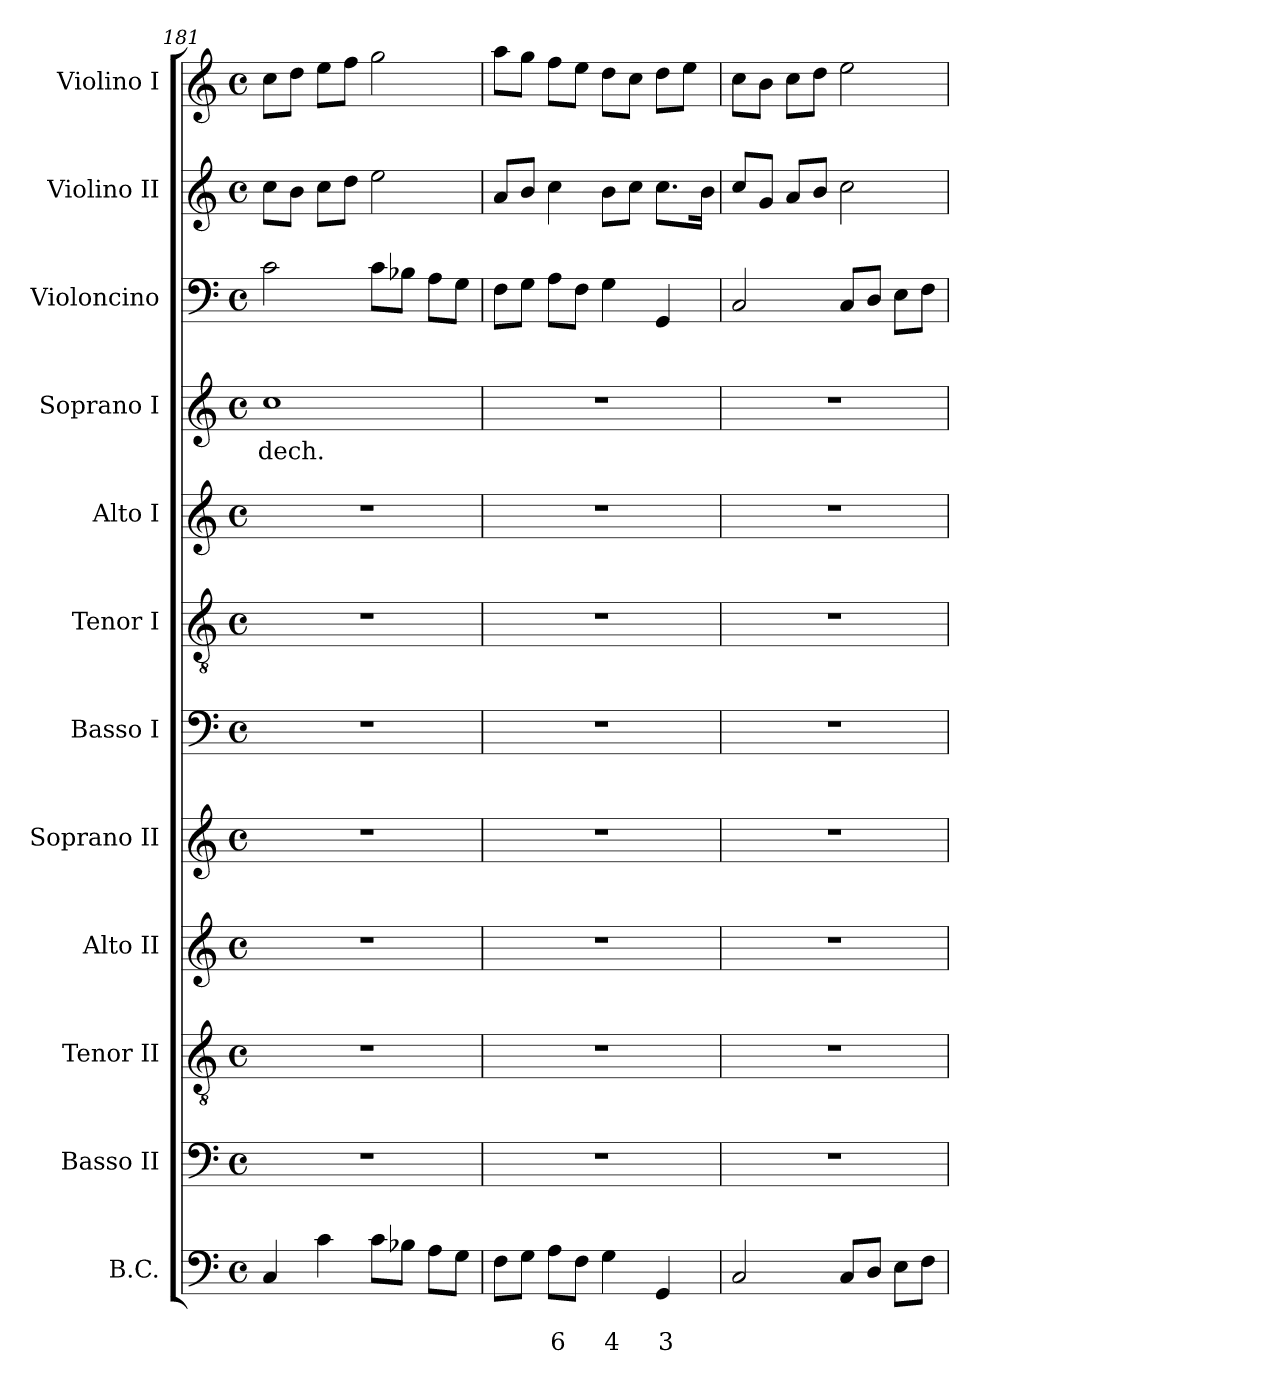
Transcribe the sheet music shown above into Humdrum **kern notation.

**kern	**text	**text	**kern	**kern	**kern	**kern	**kern	**kern	**kern	**kern	**text	**kern	**kern	**kern
*part12	*part12	*part12	*part11	*part10	*part9	*part8	*part7	*part6	*part5	*part4	*part4	*part3	*part2	*part1
*staff12	*staff12	*staff12	*staff11	*staff10	*staff9	*staff8	*staff7	*staff6	*staff5	*staff4	*staff4	*staff3	*staff2	*staff1
*I"B.C.	*	*	*I"Basso II	*I"Tenor II	*I"Alto II	*I"Soprano II	*I"Basso I	*I"Tenor I	*I"Alto I	*I"Soprano I	*	*I"Violoncino	*I"Violino II	*I"Violino I
*I'BC	*	*	*I'B 2	*I'T 2	*I'A 2	*I'S 2	*I'B 1	*I'T 1	*I'A 1	*I'S 1	*	*I'Vc.	*I'Vln. II	*I'Vln. I
*clefF4	*	*	*clefF4	*clefGv2	*clefG2	*clefG2	*clefF4	*clefGv2	*clefG2	*clefG2	*	*clefF4	*clefG2	*clefG2
*k[]	*	*	*k[]	*k[]	*k[]	*k[]	*k[]	*k[]	*k[]	*k[]	*	*k[]	*k[]	*k[]
*C:	*	*	*C:	*C:	*C:	*C:	*C:	*C:	*C:	*C:	*	*C:	*C:	*C:
*M4/4	*	*	*M4/4	*M4/4	*M4/4	*M4/4	*M4/4	*M4/4	*M4/4	*M4/4	*	*M4/4	*M4/4	*M4/4
*met(c)	*	*	*met(c)	*met(c)	*met(c)	*met(c)	*met(c)	*met(c)	*met(c)	*met(c)	*	*met(c)	*met(c)	*met(c)
=181	=181	=181	=181	=181	=181	=181	=181	=181	=181	=181	=181	=181	=181	=181
!	!	!	!	!	!	!	!	!	!	!	!LO:LY:b	!	!	!
4C/	.	.	1r	1r	1r	1r	1r	1r	1r	1cc	-dech.	2c\	8cc\L	8cc\L
.	.	.	.	.	.	.	.	.	.	.	.	.	8b\J	8dd\J
4c\	.	.	.	.	.	.	.	.	.	.	.	.	8cc\L	8ee\L
.	.	.	.	.	.	.	.	.	.	.	.	.	8dd\J	8ff\J
8c\L	.	.	.	.	.	.	.	.	.	.	.	8c\L	2ee\	2gg\
8B-X\J	.	.	.	.	.	.	.	.	.	.	.	8B-X\J	.	.
8A\L	.	.	.	.	.	.	.	.	.	.	.	8A\L	.	.
8G\J	.	.	.	.	.	.	.	.	.	.	.	8G\J	.	.
=182	=182	=182	=182	=182	=182	=182	=182	=182	=182	=182	=182	=182	=182	=182
8F\L	.	.	1r	1r	1r	1r	1r	1r	1r	1r	.	8F\L	8a/L	8aa\L
8G\J	.	.	.	.	.	.	.	.	.	.	.	8G\J	8b/J	8gg\J
!	!	!LO:LY:b	!	!	!	!	!	!	!	!	!	!	!	!
8A\L	.	6	.	.	.	.	.	.	.	.	.	8A\L	4cc\	8ff\L
8F\J	.	.	.	.	.	.	.	.	.	.	.	8F\J	.	8ee\J
!	!	!LO:LY:b	!	!	!	!	!	!	!	!	!	!	!	!
4G\	.	4	.	.	.	.	.	.	.	.	.	4G\	8b\L	8dd\L
.	.	.	.	.	.	.	.	.	.	.	.	.	8cc\J	8cc\J
!	!	!LO:LY:b	!	!	!	!	!	!	!	!	!	!	!	!
4GG/	.	3	.	.	.	.	.	.	.	.	.	4GG/	8.cc\L	8dd\L
.	.	.	.	.	.	.	.	.	.	.	.	.	.	8ee\J
.	.	.	.	.	.	.	.	.	.	.	.	.	16b\Jk	.
=183	=183	=183	=183	=183	=183	=183	=183	=183	=183	=183	=183	=183	=183	=183
2C/	.	.	1r	1r	1r	1r	1r	1r	1r	1r	.	2C/	8cc/L	8cc\L
.	.	.	.	.	.	.	.	.	.	.	.	.	8g/J	8b\J
.	.	.	.	.	.	.	.	.	.	.	.	.	8a/L	8cc\L
.	.	.	.	.	.	.	.	.	.	.	.	.	8b/J	8dd\J
8C/L	.	.	.	.	.	.	.	.	.	.	.	8C/L	2cc\	2ee\
8D/J	.	.	.	.	.	.	.	.	.	.	.	8D/J	.	.
8E\L	.	.	.	.	.	.	.	.	.	.	.	8E\L	.	.
8F\J	.	.	.	.	.	.	.	.	.	.	.	8F\J	.	.
=	=	=	=	=	=	=	=	=	=	=	=	=	=	=
*-	*-	*-	*-	*-	*-	*-	*-	*-	*-	*-	*-	*-	*-	*-
